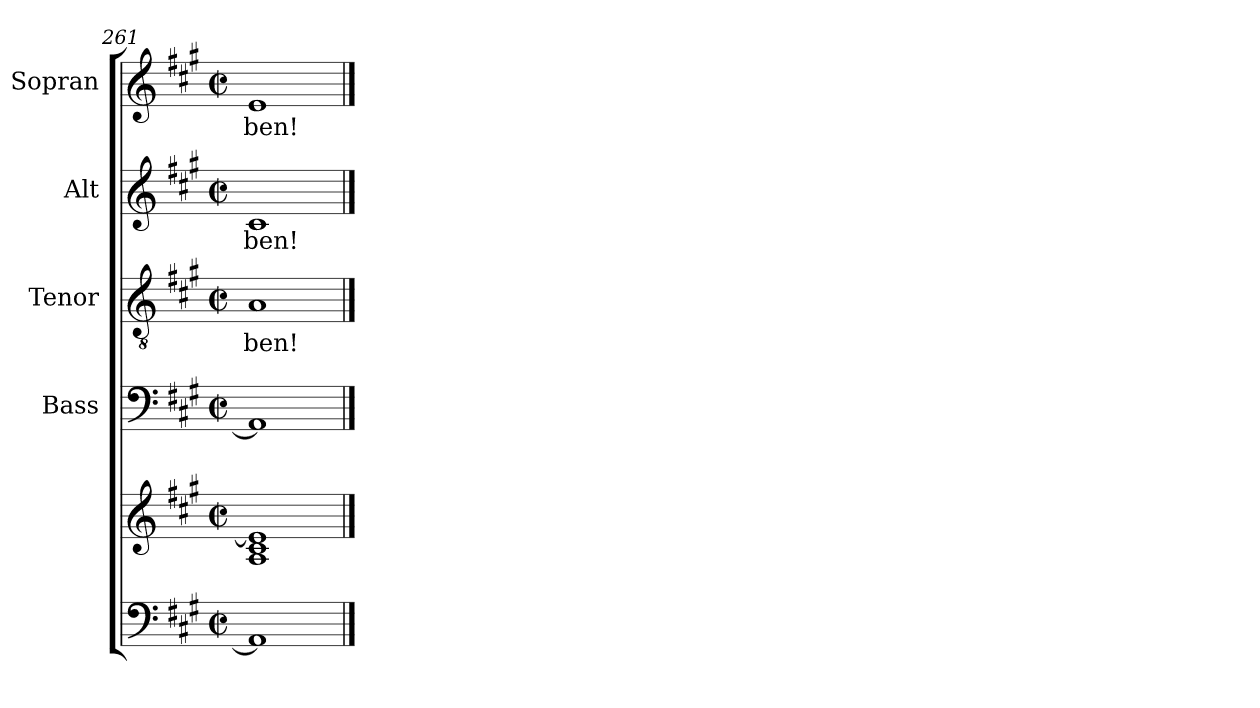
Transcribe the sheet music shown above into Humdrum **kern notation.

**kern	**kern	**kern	**text	**kern	**text	**kern	**text	**kern	**text
*part5	*part5	*part4	*part4	*part3	*part3	*part2	*part2	*part1	*part1
*staff6	*staff5	*staff4	*staff4	*staff3	*staff3	*staff2	*staff2	*staff1	*staff1
*	*	*I"Bass	*	*I"Tenor	*	*I"Alt	*	*I"Sopran	*
*	*	*I'B.	*	*I'T.	*	*I'A.	*	*I'S.	*
*clefF4	*clefG2	*clefF4	*	*clefGv2	*	*clefG2	*	*clefG2	*
*k[f#c#g#]	*k[f#c#g#]	*k[f#c#g#]	*	*k[f#c#g#]	*	*k[f#c#g#]	*	*k[f#c#g#]	*
*A:	*A:	*A:	*	*A:	*	*A:	*	*A:	*
*M2/2	*M2/2	*M2/2	*	*M2/2	*	*M2/2	*	*M2/2	*
*met(c|)	*met(c|)	*met(c|)	*	*met(c|)	*	*met(c|)	*	*met(c|)	*
=261	=261	=261	=261	=261	=261	=261	=261	=261	=261
!	!	!	!	!	!LO:LY:b	!	!LO:LY:b	!	!LO:LY:b
1AA]	1A 1c# 1e]	1AA]	.	1A	-ben!	1c#	-ben!	1e	-ben!
==	==	==	==	==	==	==	==	==	==
*-	*-	*-	*-	*-	*-	*-	*-	*-	*-
